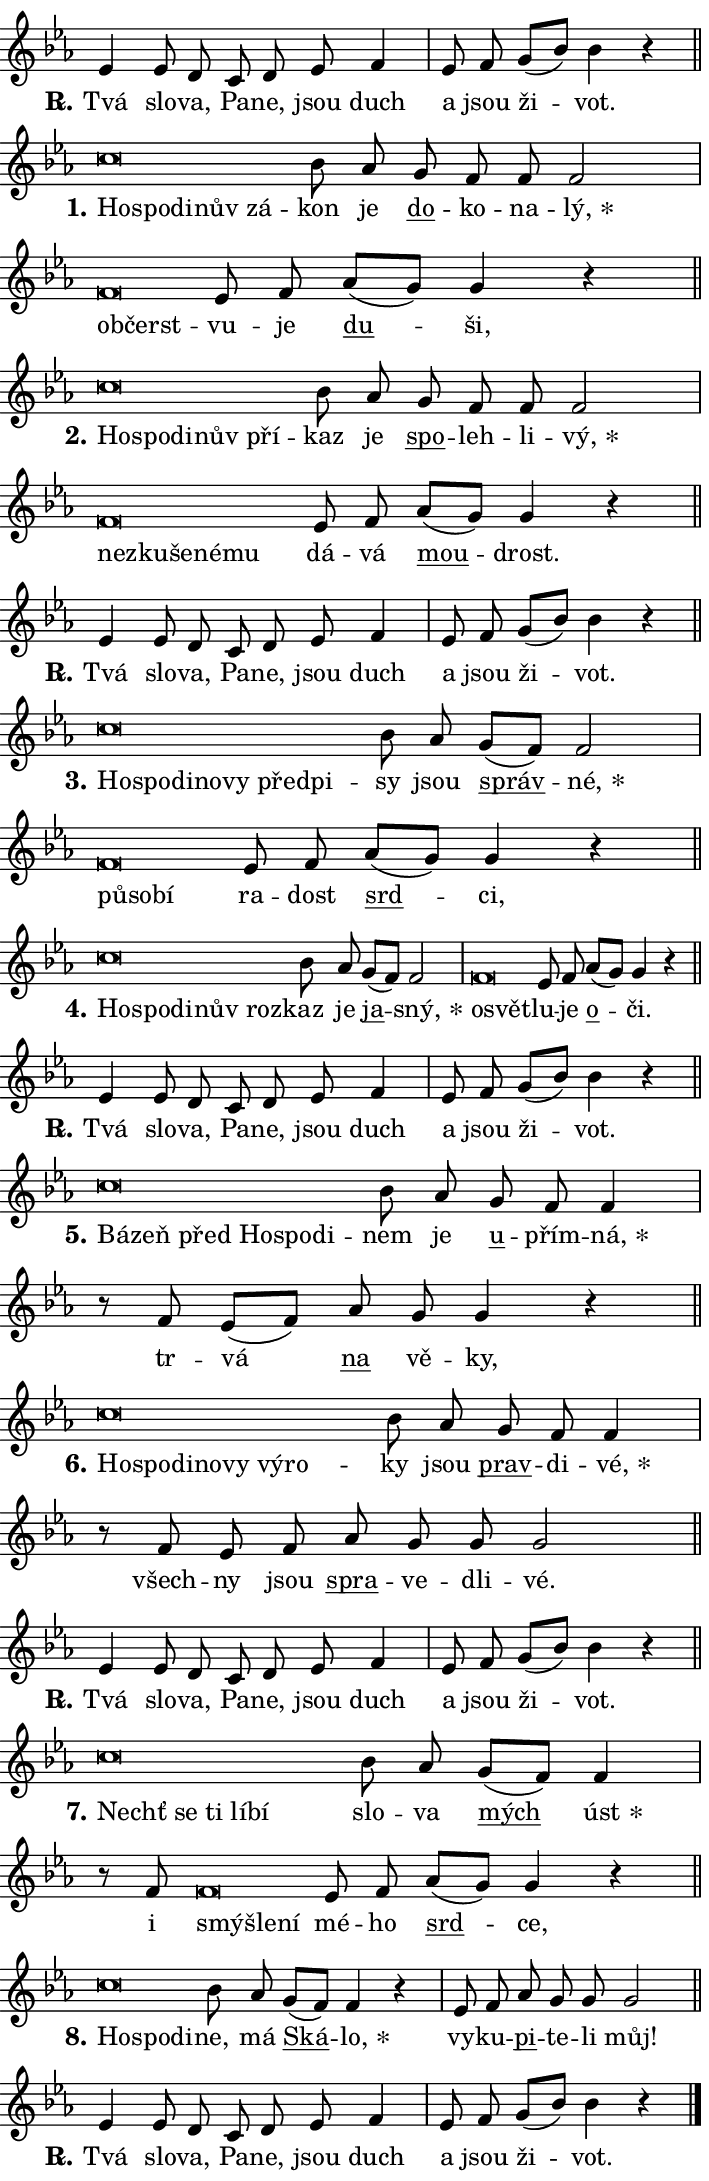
\version "2.24.0"
\header { tagline = "" }
\paper {
  indent = 0\cm
  top-margin = 0\cm
  right-margin = 0.13\cm % to fit lyric hyphens
  bottom-margin = 0\cm
  left-margin = 0\cm
  paper-width = 12\cm
  page-breaking = #ly:one-page-breaking
  system-system-spacing.basic-distance = #11
  score-system-spacing.basic-distance = #11
  ragged-last = ##f
}


%% Author: Thomas Morley
%% https://lists.gnu.org/archive/html/lilypond-user/2020-05/msg00002.html
#(define (line-position grob)
"Returns position of @var[grob} in current system:
   @code{'start}, if at first time-step
   @code{'end}, if at last time-step
   @code{'middle} otherwise
"
  (let* ((col (ly:item-get-column grob))
         (ln (ly:grob-object col 'left-neighbor))
         (rn (ly:grob-object col 'right-neighbor))
         (col-to-check-left (if (ly:grob? ln) ln col))
         (col-to-check-right (if (ly:grob? rn) rn col))
         (break-dir-left
           (and
             (ly:grob-property col-to-check-left 'non-musical #f)
             (ly:item-break-dir col-to-check-left)))
         (break-dir-right
           (and
             (ly:grob-property col-to-check-right 'non-musical #f)
             (ly:item-break-dir col-to-check-right))))
        (cond ((eqv? 1 break-dir-left) 'start)
              ((eqv? -1 break-dir-right) 'end)
              (else 'middle))))

#(define (tranparent-at-line-position vctor)
  (lambda (grob)
  "Relying on @code{line-position} select the relevant enry from @var{vctor}.
Used to determine transparency,"
    (case (line-position grob)
      ((end) (not (vector-ref vctor 0)))
      ((middle) (not (vector-ref vctor 1)))
      ((start) (not (vector-ref vctor 2))))))

noteHeadBreakVisibility =
#(define-music-function (break-visibility)(vector?)
"Makes @code{NoteHead}s transparent relying on @var{break-visibility}"
#{
  \override NoteHead.transparent =
    #(tranparent-at-line-position break-visibility)
#})

#(define delete-ledgers-for-transparent-note-heads
  (lambda (grob)
    "Reads whether a @code{NoteHead} is transparent.
If so this @code{NoteHead} is removed from @code{'note-heads} from
@var{grob}, which is supposed to be @code{LedgerLineSpanner}.
As a result ledgers are not printed for this @code{NoteHead}"
    (let* ((nhds-array (ly:grob-object grob 'note-heads))
           (nhds-list
             (if (ly:grob-array? nhds-array)
                 (ly:grob-array->list nhds-array)
                 '()))
           ;; Relies on the transparent-property being done before
           ;; Staff.LedgerLineSpanner.after-line-breaking is executed.
           ;; This is fragile ...
           (to-keep
             (remove
               (lambda (nhd)
                 (ly:grob-property nhd 'transparent #f))
               nhds-list)))
      ;; TODO find a better method to iterate over grob-arrays, similiar
      ;; to filter/remove etc for lists
      ;; For now rebuilt from scratch
      (set! (ly:grob-object grob 'note-heads)  '())
      (for-each
        (lambda (nhd)
          (ly:pointer-group-interface::add-grob grob 'note-heads nhd))
        to-keep))))

squashNotes = {
  \override NoteHead.X-extent = #'(-0.2 . 0.2)
  \override NoteHead.Y-extent = #'(-0.75 . 0)
  \override NoteHead.stencil =
    #(lambda (grob)
       (let ((pos (ly:grob-property grob 'staff-position)))
         (begin
           (if (< pos -7) (display "ERROR: Lower brevis then expected\n") (display ""))
           (if (<= pos -6) ly:text-interface::print ly:note-head::print))))
}
unSquashNotes = {
  \revert NoteHead.X-extent
  \revert NoteHead.Y-extent
  \revert NoteHead.stencil
}

hideNotes = \noteHeadBreakVisibility #begin-of-line-visible
unHideNotes = \noteHeadBreakVisibility #all-visible

% work-around for resetting accidentals
% https://lilypond.org/doc/v2.23/Documentation/notation/displaying-rhythms#unmetered-music
cadenzaMeasure = {
  \cadenzaOff
  \partial 1024 s1024
  \cadenzaOn
}

#(define-markup-command (accent layout props text) (markup?)
  "Underline accented syllable"
  (interpret-markup layout props
    #{\markup \override #'(offset . 4.3) \underline { #text }#}))

responsum = \markup \concat {
  "R" \hspace #-1.05 \path #0.1 #'((moveto 0 0.07) (lineto 0.9 0.8)) \hspace #0.05 "."
}

spaceSize = #0.6828661417322834 % exact space size for TeX Gyre Schola

\layout {
  \context {
    \Staff
    \remove "Time_signature_engraver"
    \override LedgerLineSpanner.after-line-breaking = #delete-ledgers-for-transparent-note-heads
  }
  \context {
    \Lyrics {
      \override LyricSpace.minimum-distance = \spaceSize
      \override LyricText.font-name = #"TeX Gyre Schola"
      \override LyricText.font-size = 1
      \override StanzaNumber.font-name = #"TeX Gyre Schola Bold"
      \override StanzaNumber.font-size = 1
    }
  }
  \context {
    \Score 
    \override NoteHead.text =
      #(lambda (grob) 
        (let ((pos (ly:grob-property grob 'staff-position)))
          #{\markup {
            \combine
              \halign #-0.55 \raise #(if (= pos -6) 0 0.5) \override #'(thickness . 2) \draw-line #'(3.2 . 0)
              \musicglyph "noteheads.sM1"
          }#}))
  }
}

% magnetic-lyrics.ily
%
%   written by
%     Jean Abou Samra <jean@abou-samra.fr>
%     Werner Lemberg <wl@gnu.org>
%
%   adapted by
%     Jiri Hon <jiri.hon@gmail.com>
%
% Version 2022-Apr-15

% https://www.mail-archive.com/lilypond-user@gnu.org/msg149350.html

#(define (Left_hyphen_pointer_engraver context)
   "Collect syllable-hyphen-syllable occurrences in lyrics and store
them in properties.  This engraver only looks to the left.  For
example, if the lyrics input is @code{foo -- bar}, it does the
following.

@itemize @bullet
@item
Set the @code{text} property of the @code{LyricHyphen} grob between
@q{foo} and @q{bar} to @code{foo}.

@item
Set the @code{left-hyphen} property of the @code{LyricText} grob with
text @q{foo} to the @code{LyricHyphen} grob between @q{foo} and
@q{bar}.
@end itemize

Use this auxiliary engraver in combination with the
@code{lyric-@/text::@/apply-@/magnetic-@/offset!} hook."
   (let ((hyphen #f)
         (text #f))
     (make-engraver
      (acknowledgers
       ((lyric-syllable-interface engraver grob source-engraver)
        (set! text grob)))
      (end-acknowledgers
       ((lyric-hyphen-interface engraver grob source-engraver)
        ;(when (not (grob::has-interface grob 'lyric-space-interface))
          (set! hyphen grob)));)
      ((stop-translation-timestep engraver)
       (when (and text hyphen)
         (ly:grob-set-object! text 'left-hyphen hyphen))
       (set! text #f)
       (set! hyphen #f)))))

#(define (lyric-text::apply-magnetic-offset! grob)
   "If the space between two syllables is less than the value in
property @code{LyricText@/.details@/.squash-threshold}, move the right
syllable to the left so that it gets concatenated with the left
syllable.

Use this function as a hook for
@code{LyricText@/.after-@/line-@/breaking} if the
@code{Left_@/hyphen_@/pointer_@/engraver} is active."
   (let ((hyphen (ly:grob-object grob 'left-hyphen #f)))
     (when hyphen
       (let ((left-text (ly:spanner-bound hyphen LEFT)))
         (when (grob::has-interface left-text 'lyric-syllable-interface)
           (let* ((common (ly:grob-common-refpoint grob left-text X))
                  (this-x-ext (ly:grob-extent grob common X))
                  (left-x-ext
                   (begin
                     ;; Trigger magnetism for left-text.
                     (ly:grob-property left-text 'after-line-breaking)
                     (ly:grob-extent left-text common X)))
                  ;; `delta` is the gap width between two syllables.
                  (delta (- (interval-start this-x-ext)
                            (interval-end left-x-ext)))
                  (details (ly:grob-property grob 'details))
                  (threshold (assoc-get 'squash-threshold details 0.2)))
             (when (< delta threshold)
               (let* (;; We have to manipulate the input text so that
                      ;; ligatures crossing syllable boundaries are not
                      ;; disabled.  For languages based on the Latin
                      ;; script this is essentially a beautification.
                      ;; However, for non-Western scripts it can be a
                      ;; necessity.
                      (lt (ly:grob-property left-text 'text))
                      (rt (ly:grob-property grob 'text))
                      (is-space (grob::has-interface hyphen 'lyric-space-interface))
                      (space (if is-space " " ""))
                      (extra-delta (if is-space spaceSize 0))
                      ;; Append new syllable.
                      (ltrt-space (if (and (string? lt) (string? rt))
                                (string-append lt space rt)
                                (make-concat-markup (list lt space rt))))
                      ;; Right-align `ltrt` to the right side.
                      (ltrt-space-markup (grob-interpret-markup
                               grob
                               (make-translate-markup
                                (cons (interval-length this-x-ext) 0)
                                (make-right-align-markup ltrt-space)))))
                 (begin
                   ;; Don't print `left-text`.
                   (ly:grob-set-property! left-text 'stencil #f)
                   ;; Set text and stencil (which holds all collected
                   ;; syllables so far) and shift it to the left.
                   (ly:grob-set-property! grob 'text ltrt-space)
                   (ly:grob-set-property! grob 'stencil ltrt-space-markup)
                   (ly:grob-translate-axis! grob (- (- delta extra-delta)) X))))))))))


#(define (lyric-hyphen::displace-bounds-first grob)
   ;; Make very sure this callback isn't triggered too early.
   (let ((left (ly:spanner-bound grob LEFT))
         (right (ly:spanner-bound grob RIGHT)))
     (ly:grob-property left 'after-line-breaking)
     (ly:grob-property right 'after-line-breaking)
     (ly:lyric-hyphen::print grob)))

squashThreshold = #0.4

\layout {
  \context {
    \Lyrics
    \consists #Left_hyphen_pointer_engraver
    \override LyricText.after-line-breaking =
      #lyric-text::apply-magnetic-offset!
    \override LyricHyphen.stencil = #lyric-hyphen::displace-bounds-first
    \override LyricText.details.squash-threshold = \squashThreshold
    \override LyricHyphen.minimum-distance = 0
    \override LyricHyphen.minimum-length = \squashThreshold
  }
}

squashText = \override LyricText.details.squash-threshold = 9999
unSquashText = \override LyricText.details.squash-threshold = \squashThreshold

leftText = \override LyricText.self-alignment-X = #LEFT
unLeftText = \revert LyricText.self-alignment-X

starOffset = #(lambda (grob) 
                (let ((x_offset (ly:self-alignment-interface::aligned-on-x-parent grob)))
                  (if (= x_offset 0) 0 (+ x_offset 1.2))))

star = #(define-music-function (syllable)(string?)
"Append star separator at the end of a syllable"
#{
  \once \override LyricText.X-offset = #starOffset
  \lyricmode { \markup {
    #syllable
    \override #'((font-name . "TeX Gyre Schola Bold")) \hspace #0.2 \lower #0.65 \larger "*"
  } }
#})

starAccent = #(define-music-function (syllable)(string?)
"Append star separator at the end of a syllable and make accent"
#{
  \once \override LyricText.X-offset = #starOffset
  \lyricmode { \markup {
    \accent #syllable
    \override #'((font-name . "TeX Gyre Schola Bold")) \hspace #0.2 \lower #0.65 \larger "*"
  } }
#})

breath = #(define-music-function (syllable)(string?)
"Append breathing indicator at the end of a syllable"
#{
  \lyricmode { \markup { #syllable "+" } }
#})

optionalBreath = #(define-music-function (syllable)(string?)
"Append optional breathing indicator at the end of a syllable"
#{
  \lyricmode { \markup { #syllable "(+)" } }
#})


\score {
    <<
        \new Voice = "melody" { \cadenzaOn \key es \major \relative { es'4 es8 d c d es f4 \cadenzaMeasure \bar "|" es8 f \bar "" g[( bes)] bes4 r \cadenzaMeasure \bar "||" \break } }
        \new Lyrics \lyricsto "melody" { \lyricmode { \set stanza = \responsum
Tvá slo -- va, Pa -- ne, jsou duch a jsou ži -- vot. } }
    >>
    \layout {}
}

\score {
    <<
        \new Voice = "melody" { \cadenzaOn \key es \major \relative { \squashNotes c''\breve*1/16 \hideNotes \breve*1/16 \bar "" \breve*1/16 \bar "" \breve*1/16 \breve*1/16 \bar "" \unHideNotes \unSquashNotes bes8 as \bar "" g f f f2 \cadenzaMeasure \bar "|" \squashNotes f\breve*1/16 \hideNotes \breve*1/16 \bar "" \unHideNotes \unSquashNotes es8 f \bar "" as[( g)] g4 r \cadenzaMeasure \bar "||" \break } }
        \new Lyrics \lyricsto "melody" { \lyricmode { \set stanza = "1."
\leftText Ho -- \squashText spo -- di -- nův zá -- \unLeftText \unSquashText kon je \markup \accent do -- ko -- na -- \star lý, \leftText ob -- \squashText čerst -- \unLeftText \unSquashText vu -- je \markup \accent du -- ši, } }
    >>
    \layout {}
}

\score {
    <<
        \new Voice = "melody" { \cadenzaOn \key es \major \relative { \squashNotes c''\breve*1/16 \hideNotes \breve*1/16 \bar "" \breve*1/16 \bar "" \breve*1/16 \breve*1/16 \bar "" \unHideNotes \unSquashNotes bes8 as \bar "" g f f f2 \cadenzaMeasure \bar "|" \squashNotes f\breve*1/16 \hideNotes \breve*1/16 \bar "" \breve*1/16 \bar "" \breve*1/16 \breve*1/16 \bar "" \unHideNotes \unSquashNotes es8 f \bar "" as[( g)] g4 r \cadenzaMeasure \bar "||" \break } }
        \new Lyrics \lyricsto "melody" { \lyricmode { \set stanza = "2."
\leftText Ho -- \squashText spo -- di -- nův pří -- \unLeftText \unSquashText kaz je \markup \accent spo -- leh -- li -- \star vý, \leftText ne -- \squashText zku -- še -- né -- mu \unLeftText \unSquashText dá -- vá \markup \accent mou -- drost. } }
    >>
    \layout {}
}

\score {
    <<
        \new Voice = "melody" { \cadenzaOn \key es \major \relative { es'4 es8 d c d es f4 \cadenzaMeasure \bar "|" es8 f \bar "" g[( bes)] bes4 r \cadenzaMeasure \bar "||" \break } }
        \new Lyrics \lyricsto "melody" { \lyricmode { \set stanza = \responsum
Tvá slo -- va, Pa -- ne, jsou duch a jsou ži -- vot. } }
    >>
    \layout {}
}

\score {
    <<
        \new Voice = "melody" { \cadenzaOn \key es \major \relative { \squashNotes c''\breve*1/16 \hideNotes \breve*1/16 \bar "" \breve*1/16 \bar "" \breve*1/16 \bar "" \breve*1/16 \bar "" \breve*1/16 \breve*1/16 \bar "" \unHideNotes \unSquashNotes bes8 as \bar "" g[( f)] f2 \cadenzaMeasure \bar "|" \squashNotes f\breve*1/16 \hideNotes \breve*1/16 \breve*1/16 \bar "" \unHideNotes \unSquashNotes es8 f \bar "" as[( g)] g4 r \cadenzaMeasure \bar "||" \break } }
        \new Lyrics \lyricsto "melody" { \lyricmode { \set stanza = "3."
\leftText Ho -- \squashText spo -- di -- no -- vy před -- pi -- \unLeftText \unSquashText sy jsou \markup \accent správ -- \star né, \leftText pů -- \squashText so -- bí \unLeftText \unSquashText ra -- dost \markup \accent srd -- ci, } }
    >>
    \layout {}
}

\score {
    <<
        \new Voice = "melody" { \cadenzaOn \key es \major \relative { \squashNotes c''\breve*1/16 \hideNotes \breve*1/16 \bar "" \breve*1/16 \bar "" \breve*1/16 \breve*1/16 \bar "" \unHideNotes \unSquashNotes bes8 as \bar "" g[( f)] f2 \cadenzaMeasure \bar "|" \squashNotes f\breve*1/16 \hideNotes \breve*1/16 \bar "" \unHideNotes \unSquashNotes es8 f \bar "" as[( g)] g4 r \cadenzaMeasure \bar "||" \break } }
        \new Lyrics \lyricsto "melody" { \lyricmode { \set stanza = "4."
\leftText Ho -- \squashText spo -- di -- nův roz -- \unLeftText \unSquashText kaz je \markup \accent ja -- \star sný, \leftText o -- \squashText svět -- \unLeftText \unSquashText lu -- je \markup \accent o -- či. } }
    >>
    \layout {}
}

\score {
    <<
        \new Voice = "melody" { \cadenzaOn \key es \major \relative { es'4 es8 d c d es f4 \cadenzaMeasure \bar "|" es8 f \bar "" g[( bes)] bes4 r \cadenzaMeasure \bar "||" \break } }
        \new Lyrics \lyricsto "melody" { \lyricmode { \set stanza = \responsum
Tvá slo -- va, Pa -- ne, jsou duch a jsou ži -- vot. } }
    >>
    \layout {}
}

\score {
    <<
        \new Voice = "melody" { \cadenzaOn \key es \major \relative { \squashNotes c''\breve*1/16 \hideNotes \breve*1/16 \bar "" \breve*1/16 \bar "" \breve*1/16 \bar "" \breve*1/16 \breve*1/16 \bar "" \unHideNotes \unSquashNotes bes8 as \bar "" g f f4 \cadenzaMeasure \bar "|" r8 f8 es8[( f)] \bar "" as g g4 r \cadenzaMeasure \bar "||" \break } }
        \new Lyrics \lyricsto "melody" { \lyricmode { \set stanza = "5."
\leftText Bá -- \squashText zeň před Ho -- spo -- di -- \unLeftText \unSquashText nem je \markup \accent u -- přím -- \star ná, tr -- vá \markup \accent na vě -- ky, } }
    >>
    \layout {}
}

\score {
    <<
        \new Voice = "melody" { \cadenzaOn \key es \major \relative { \squashNotes c''\breve*1/16 \hideNotes \breve*1/16 \bar "" \breve*1/16 \bar "" \breve*1/16 \bar "" \breve*1/16 \bar "" \breve*1/16 \breve*1/16 \bar "" \unHideNotes \unSquashNotes bes8 as \bar "" g f f4 \cadenzaMeasure \bar "|" r8 f es8 f \bar "" as g g g2 \cadenzaMeasure \bar "||" \break } }
        \new Lyrics \lyricsto "melody" { \lyricmode { \set stanza = "6."
\leftText Ho -- \squashText spo -- di -- no -- vy vý -- ro -- \unLeftText \unSquashText ky jsou \markup \accent prav -- di -- \star vé, všech -- ny jsou \markup \accent spra -- ve -- dli -- vé. } }
    >>
    \layout {}
}

\score {
    <<
        \new Voice = "melody" { \cadenzaOn \key es \major \relative { es'4 es8 d c d es f4 \cadenzaMeasure \bar "|" es8 f \bar "" g[( bes)] bes4 r \cadenzaMeasure \bar "||" \break } }
        \new Lyrics \lyricsto "melody" { \lyricmode { \set stanza = \responsum
Tvá slo -- va, Pa -- ne, jsou duch a jsou ži -- vot. } }
    >>
    \layout {}
}

\score {
    <<
        \new Voice = "melody" { \cadenzaOn \key es \major \relative { \squashNotes c''\breve*1/16 \hideNotes \breve*1/16 \bar "" \breve*1/16 \bar "" \breve*1/16 \breve*1/16 \bar "" \unHideNotes \unSquashNotes bes8 as \bar "" g[( f)] f4 \cadenzaMeasure \bar "|" r8 f8 \squashNotes f\breve*1/16 \hideNotes \breve*1/16 \breve*1/16 \bar "" \unHideNotes \unSquashNotes es8 f \bar "" as[( g)] g4 r \cadenzaMeasure \bar "||" \break } }
        \new Lyrics \lyricsto "melody" { \lyricmode { \set stanza = "7."
\leftText Nechť \squashText se ti lí -- bí \unLeftText \unSquashText slo -- va \markup \accent mých \star úst i \leftText smý -- \squashText šle -- ní \unLeftText \unSquashText mé -- ho \markup \accent srd -- ce, } }
    >>
    \layout {}
}

\score {
    <<
        \new Voice = "melody" { \cadenzaOn \key es \major \relative { \squashNotes c''\breve*1/16 \hideNotes \breve*1/16 \breve*1/16 \bar "" \unHideNotes \unSquashNotes bes8 as \bar "" g[( f)] f4 r \cadenzaMeasure \bar "|" es8 f \bar "" as g g g2 \cadenzaMeasure \bar "||" \break } }
        \new Lyrics \lyricsto "melody" { \lyricmode { \set stanza = "8."
\leftText Ho -- \squashText spo -- di -- \unLeftText \unSquashText ne, má \markup \accent Ská -- \star lo, vy -- ku -- \markup \accent pi -- te -- li můj! } }
    >>
    \layout {}
}

\score {
    <<
        \new Voice = "melody" { \cadenzaOn \key es \major \relative { es'4 es8 d c d es f4 \cadenzaMeasure \bar "|" es8 f \bar "" g[( bes)] bes4 r \cadenzaMeasure \bar "||" \break } \bar "|." }
        \new Lyrics \lyricsto "melody" { \lyricmode { \set stanza = \responsum
Tvá slo -- va, Pa -- ne, jsou duch a jsou ži -- vot. } }
    >>
    \layout {}
}
